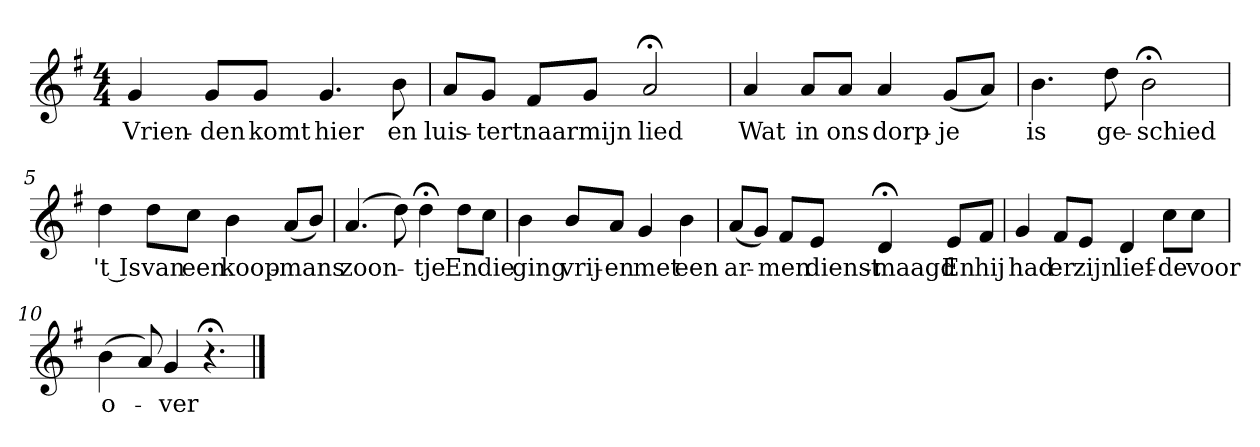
**kern	**text
*part1	*part1
*staff1	*staff1
*k[f#]	*
*G:	*
*M4/4	*
*MM120	*
=1	=1
4g	Vrien-
8gL	-den
8gJ	komt
4.g	hier
8b	en
=2	=2
8aL	luis-
8gJ	-tert
8f#L	naar
8gJ	mijn
2a;<	lied
=3	=3
4a	Wat
8aL	in
8aJ	ons
4a	dorp-
(8gL	-je
8aJ)	.
=4	=4
4.b	is
8dd	ge-
2b;<	-schied
=5	=5
4dd	't Is
8ddL	van
8ccJ	een
4b	koop-
(8aL	-mans
8bJ)	.
=6	=6
(4.a	zoon-
8dd)	.
4dd;<	-tje
8ddL	En
8ccJ	die
=7	=7
4b	ging
8bL	vrij-
8aJ	-en
4g	met
4b	een
=8	=8
(8aL	ar-
8gJ)	.
8f#L	-men
8eJ	dienst-
4d;<	-maagd
8eL	En
8f#J	hij
=9	=9
4g	had
8f#L	er
8eJ	zijn
4d	lief-
8ccL	-de
8ccJ	voor
=10	=10
(4b	o-
8a)	.
4g	-ver
4.r;<	.
==	==
*-	*-
